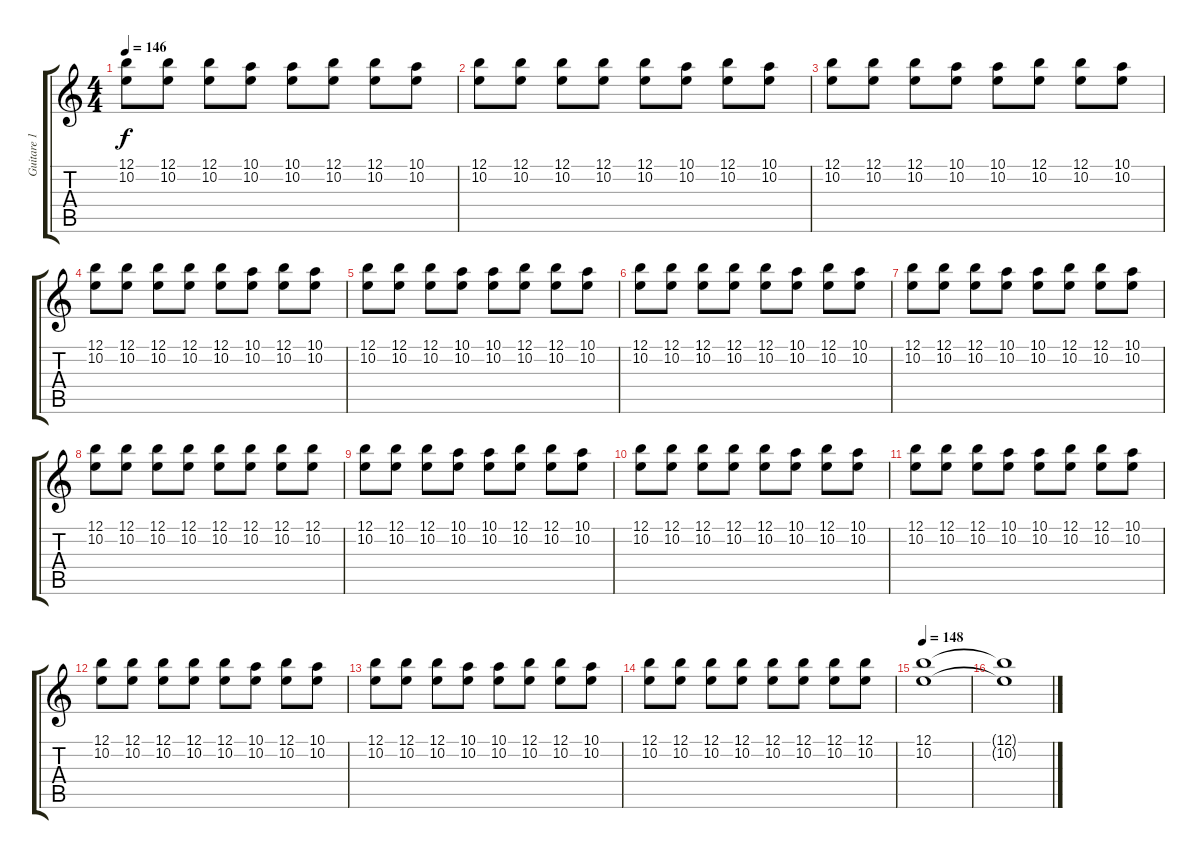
\track ("Guitare 1" "Guitare 1") {instrument acousticguitarsteel}
\staff {score tabs}
\tuning (B3 Gb3 D3 A2 E2 B1) {hide}
\ts (4 4)
\tempo 146
\clef g2
\ks c
(12.1 10.2).8{dy f} (12.1 10.2).8 (12.1 10.2).8 (10.1 10.2).8 (10.1 10.2).8 (12.1 10.2).8 (12.1 10.2).8 (10.1 10.2).8 |
(12.1 10.2).8 (12.1 10.2).8 (12.1 10.2).8 (12.1 10.2).8 (12.1 10.2).8 (10.1 10.2).8 (12.1 10.2).8 (10.1 10.2).8 |
(12.1 10.2).8 (12.1 10.2).8 (12.1 10.2).8 (10.1 10.2).8 (10.1 10.2).8 (12.1 10.2).8 (12.1 10.2).8 (10.1 10.2).8 |
(12.1 10.2).8 (12.1 10.2).8 (12.1 10.2).8 (12.1 10.2).8 (12.1 10.2).8 (10.1 10.2).8 (12.1 10.2).8 (10.1 10.2).8 |
(12.1 10.2).8 (12.1 10.2).8 (12.1 10.2).8 (10.1 10.2).8 (10.1 10.2).8 (12.1 10.2).8 (12.1 10.2).8 (10.1 10.2).8 |
(12.1 10.2).8 (12.1 10.2).8 (12.1 10.2).8 (12.1 10.2).8 (12.1 10.2).8 (10.1 10.2).8 (12.1 10.2).8 (10.1 10.2).8 |
(12.1 10.2).8 (12.1 10.2).8 (12.1 10.2).8 (10.1 10.2).8 (10.1 10.2).8 (12.1 10.2).8 (12.1 10.2).8 (10.1 10.2).8 |
(12.1 10.2).8 (12.1 10.2).8 (12.1 10.2).8 (12.1 10.2).8 (12.1 10.2).8 (12.1 10.2).8 (12.1 10.2).8 (12.1 10.2).8 |
(12.1 10.2).8 (12.1 10.2).8 (12.1 10.2).8 (10.1 10.2).8 (10.1 10.2).8 (12.1 10.2).8 (12.1 10.2).8 (10.1 10.2).8 |
(12.1 10.2).8 (12.1 10.2).8 (12.1 10.2).8 (12.1 10.2).8 (12.1 10.2).8 (10.1 10.2).8 (12.1 10.2).8 (10.1 10.2).8 |
(12.1 10.2).8 (12.1 10.2).8 (12.1 10.2).8 (10.1 10.2).8 (10.1 10.2).8 (12.1 10.2).8 (12.1 10.2).8 (10.1 10.2).8 |
(12.1 10.2).8 (12.1 10.2).8 (12.1 10.2).8 (12.1 10.2).8 (12.1 10.2).8 (10.1 10.2).8 (12.1 10.2).8 (10.1 10.2).8 |
(12.1 10.2).8 (12.1 10.2).8 (12.1 10.2).8 (10.1 10.2).8 (10.1 10.2).8 (12.1 10.2).8 (12.1 10.2).8 (10.1 10.2).8 |
(12.1 10.2).8 (12.1 10.2).8 (12.1 10.2).8 (12.1 10.2).8 (12.1 10.2).8 (12.1 10.2).8 (12.1 10.2).8 (12.1 10.2).8 |
\tempo 148
(12.1 10.2).1 |
(12.1{t} 10.2{t}).1
